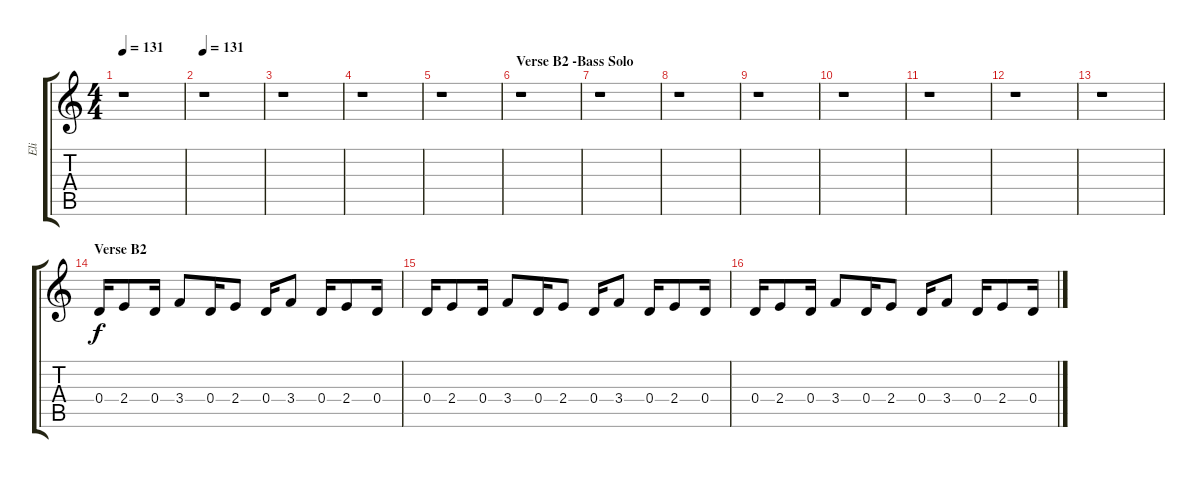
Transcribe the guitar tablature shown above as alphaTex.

\track ("Eli" "Eli") {instrument distortionguitar}
\staff {score tabs}
\tuning (E4 B3 G3 D3 A2 E2) {hide}
\ts (4 4)
\tempo 131
\clef g2
\ks c
r.1{dy fff} |
\tempo 131
r.1 |
r.1 |
r.1 |
r.1 |
\section ("" "Verse B2 -Bass Solo")
r.1 |
r.1 |
r.1 |
r.1 |
r.1 |
r.1 |
r.1 |
r.1 |
\section ("" "Verse B2")
0.4.16{dy f volume 9} 2.4.8 0.4.16 3.4.8 0.4.16 2.4.8 0.4.16 3.4.8 0.4.16 2.4.8 0.4.16 |
0.4.16{volume 9} 2.4.8 0.4.16 3.4.8 0.4.16 2.4.8 0.4.16 3.4.8 0.4.16 2.4.8 0.4.16 |
0.4.16{volume 9} 2.4.8 0.4.16 3.4.8 0.4.16 2.4.8 0.4.16 3.4.8 0.4.16 2.4.8 0.4.16
